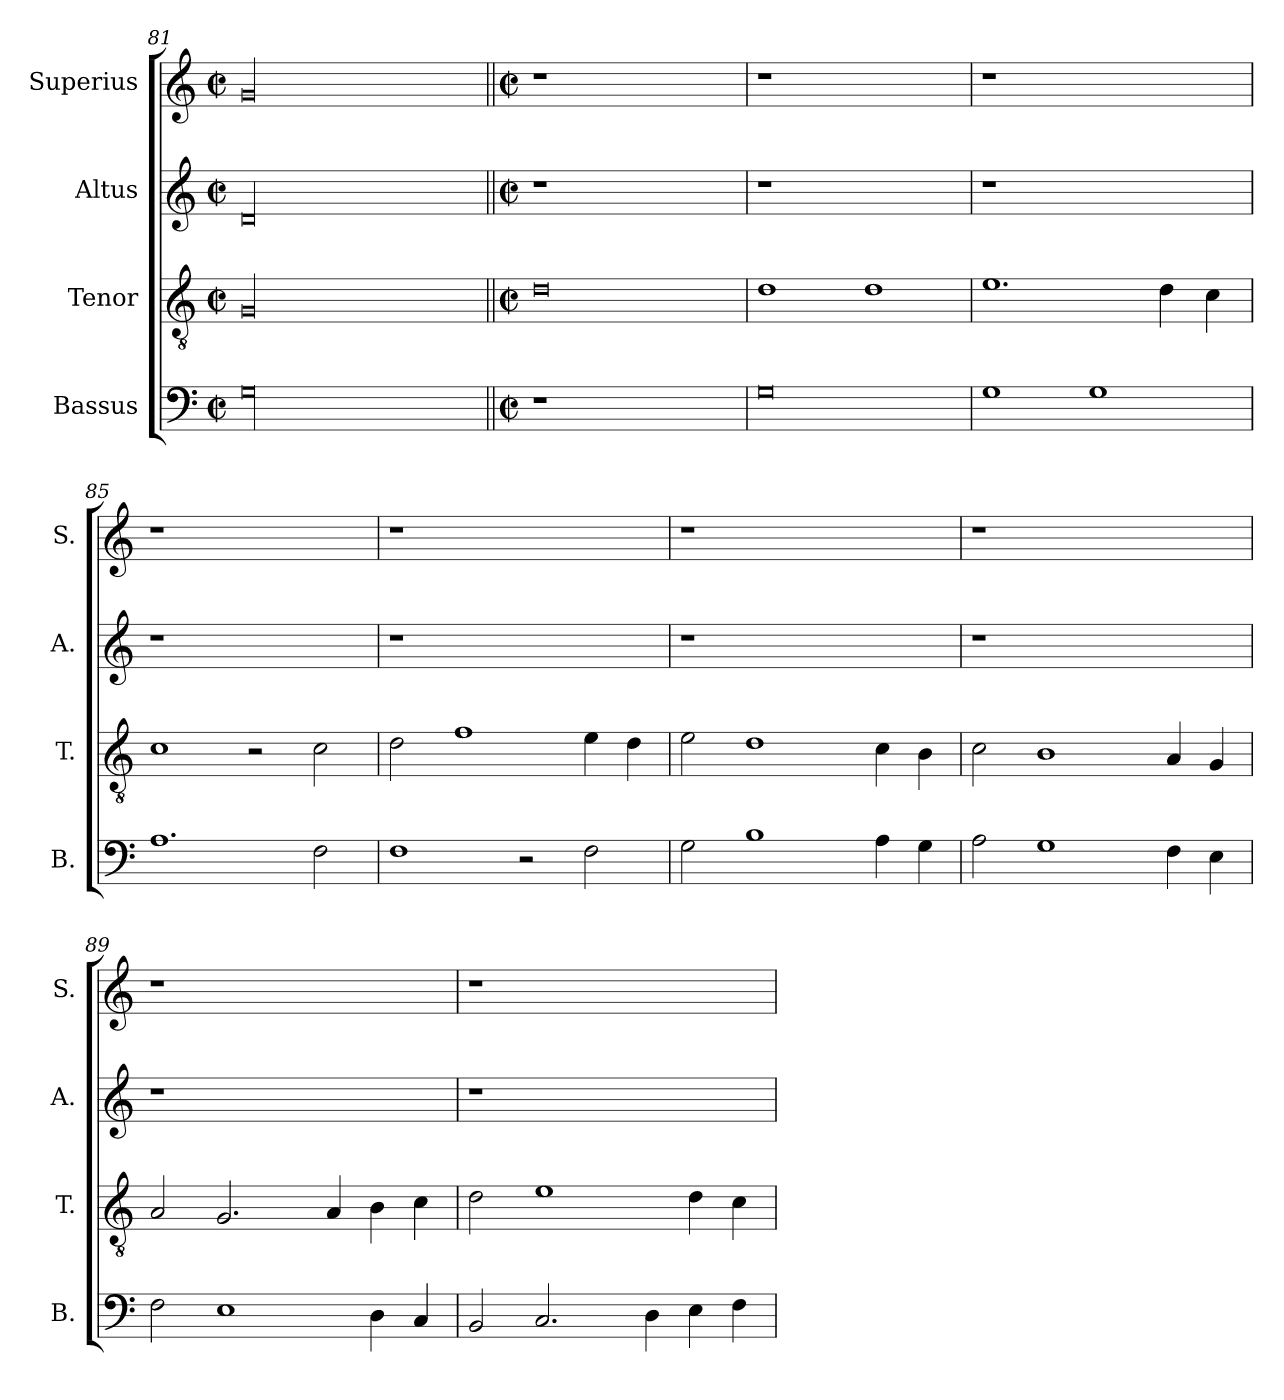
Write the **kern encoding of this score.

**kern	**kern	**kern	**kern
*part4	*part3	*part2	*part1
*staff4	*staff3	*staff2	*staff1
*I"Bassus	*I"Tenor	*I"Altus	*I"Superius
*I'B.	*I'T.	*I'A.	*I'S.
*clefF4	*clefGv2	*clefG2	*clefG2
*	*ITrd7c12	*	*
*k[]	*k[]	*k[]	*k[]
*C:	*C:	*C:	*C:
*M2/2	*M2/2	*M2/2	*M2/2
*met(c|)	*met(c|)	*met(c|)	*met(c|)
=81	=81	=81	=81
00Gi	00GGi	00di	00gi
!!LO:PB:g=z
=82||	=82||	=82||	=82||
*M2/2	*M2/2	*M2/2	*M2/2
*met(c|)	*met(c|)	*met(c|)	*met(c|)
!LO:N:vis=1	!	!LO:N:vis=1	!LO:N:vis=1
1r	0Di	1r	1r
1ryy	.	1ryy	1ryy
=83	=83	=83	=83
!	!	!LO:N:vis=1	!LO:N:vis=1
0Gi	1Di	1r	1r
.	1Di	1ryy	1ryy
=84	=84	=84	=84
!	!	!LO:N:vis=1	!LO:N:vis=1
1Gi	1.Ei	1r	1r
1Gi	.	1ryy	1ryy
.	4Di\	.	.
.	4Ci\	.	.
=85	=85	=85	=85
!	!	!LO:N:vis=1	!LO:N:vis=1
1.Ai	1Ci	1r	1r
.	2r	1ryy	1ryy
2Fi\	2Ci\	.	.
=86	=86	=86	=86
!	!	!LO:N:vis=1	!LO:N:vis=1
1Fi	2Di\	1r	1r
.	1Fi	.	.
2r	.	1ryy	1ryy
2Fi\	4Ei\	.	.
.	4Di\	.	.
=87	=87	=87	=87
!	!	!LO:N:vis=1	!LO:N:vis=1
2Gi\	2Ei\	1r	1r
1Bi	1Di	.	.
.	.	1ryy	1ryy
4Ai\	4Ci\	.	.
4Gi\	4BBi\	.	.
!!LO:LB:g=z
=88	=88	=88	=88
!	!	!LO:N:vis=1	!LO:N:vis=1
2Ai\	2Ci\	1r	1r
1Gi	1BBi	.	.
.	.	1ryy	1ryy
4Fi\	4AAi/	.	.
4Ei\	4GGi/	.	.
=89	=89	=89	=89
!	!	!LO:N:vis=1	!LO:N:vis=1
2Fi\	2AAi/	1r	1r
1Ei	2.GGi/	.	.
.	.	1ryy	1ryy
.	4AAi/	.	.
4Di\	4BBi\	.	.
4Ci/	4Ci\	.	.
=90	=90	=90	=90
!	!	!LO:N:vis=1	!LO:N:vis=1
2BBi/	2Di\	1r	1r
2.Ci/	1Ei	.	.
.	.	1ryy	1ryy
4Di\	.	.	.
4Ei\	4Di\	.	.
4Fi\	4Ci\	.	.
=	=	=	=
*-	*-	*-	*-
